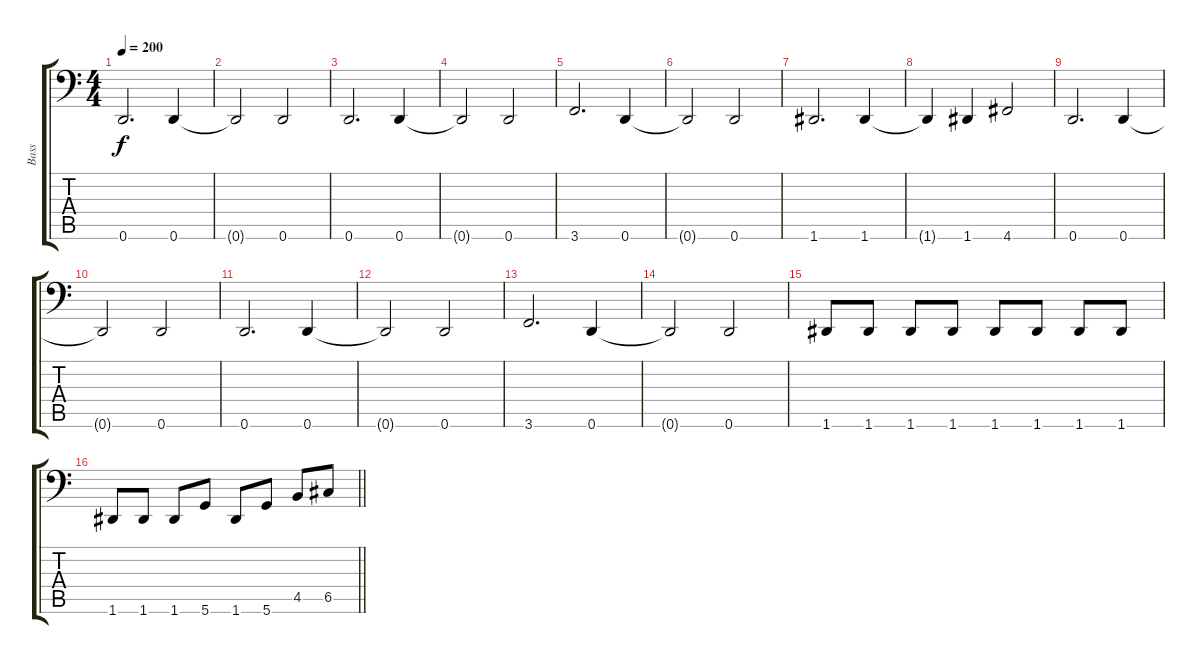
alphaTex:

\track ("Bass" "Bass") {instrument electricbasspick}
\staff {score tabs}
\tuning (D3 A2 F2 C2 G1 D1) {hide}
\ts (4 4)
\tempo 200
\clef f4
\ks c
0.6.2{d dy f} 0.6.4 |
0.6{t}.2 0.6.2 |
0.6.2{d} 0.6.4 |
0.6{t}.2 0.6.2 |
3.6.2{d} 0.6.4 |
0.6{t}.2 0.6.2 |
1.6.2{d} 1.6.4 |
1.6{t}.4 1.6.4 4.6.2 |
0.6.2{d} 0.6.4 |
0.6{t}.2 0.6.2 |
0.6.2{d} 0.6.4 |
0.6{t}.2 0.6.2 |
3.6.2{d} 0.6.4 |
0.6{t}.2 0.6.2 |
1.6.8 1.6.8 1.6.8 1.6.8 1.6.8 1.6.8 1.6.8 1.6.8 |
\barLineRight lightlight
1.6.8 1.6.8 1.6.8 5.6.8 1.6.8 5.6.8 4.5.8 6.5.8
